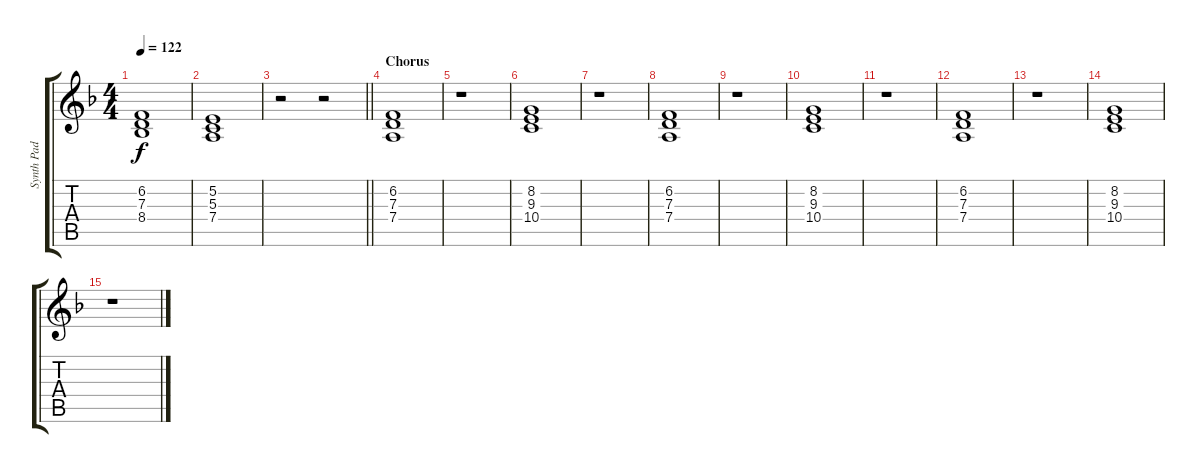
\track ("Synth Pad (Gillian Gilbert)" "Synth Pad ") {instrument fx5brightness}
\staff {score tabs}
\tuning (E4 B3 G3 D3 A2 E2) {hide}
\ts (4 4)
\tempo 122
\clef g2
\ks f
(6.2 7.3 8.4).1{dy f} |
(5.2 5.3 7.4).1 |
\barLineRight lightlight
r.2 r.2 |
\section ("" "Chorus")
(6.2 7.3 7.4).1 |
r.1 |
(8.2 9.3 10.4).1 |
r.1 |
(6.2 7.3 7.4).1 |
r.1 |
(8.2 9.3 10.4).1 |
r.1 |
(6.2 7.3 7.4).1 |
r.1 |
(8.2 9.3 10.4).1 |
r.1
